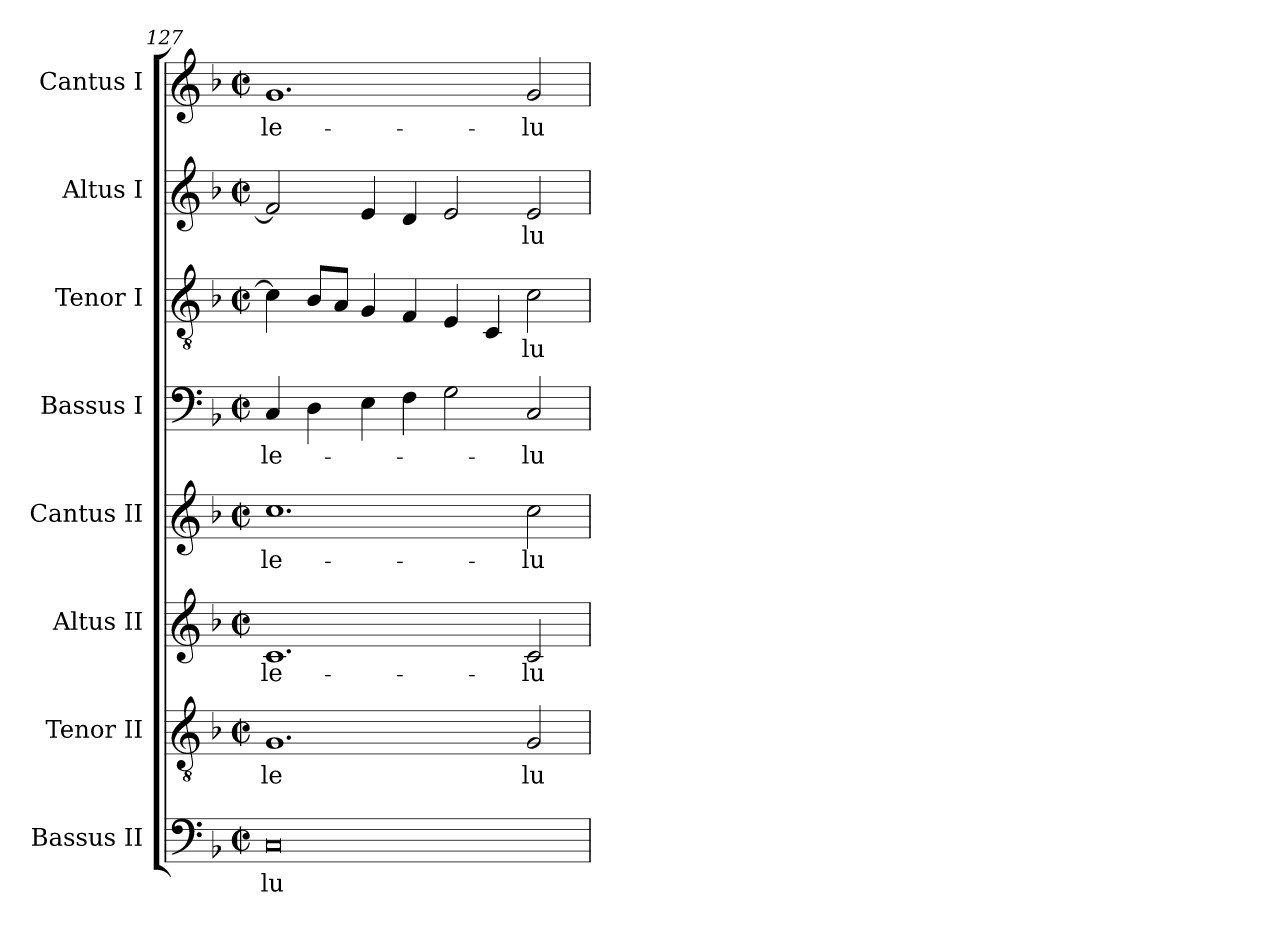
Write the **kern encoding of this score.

**kern	**text	**kern	**text	**kern	**text	**kern	**text	**kern	**text	**kern	**text	**kern	**text	**kern	**text
*part8	*part8	*part7	*part7	*part6	*part6	*part5	*part5	*part4	*part4	*part3	*part3	*part2	*part2	*part1	*part1
*staff8	*staff8	*staff7	*staff7	*staff6	*staff6	*staff5	*staff5	*staff4	*staff4	*staff3	*staff3	*staff2	*staff2	*staff1	*staff1
*I"Bassus II	*	*I"Tenor II	*	*I"Altus II	*	*I"Cantus II	*	*I"Bassus I	*	*I"Tenor I	*	*I"Altus I	*	*I"Cantus I	*
*clefF4	*	*clefGv2	*	*clefG2	*	*clefG2	*	*clefF4	*	*clefGv2	*	*clefG2	*	*clefG2	*
*k[b-]	*	*k[b-]	*	*k[b-]	*	*k[b-]	*	*k[b-]	*	*k[b-]	*	*k[b-]	*	*k[b-]	*
*F:	*	*F:	*	*F:	*	*F:	*	*F:	*	*F:	*	*F:	*	*F:	*
*M2/2	*	*M2/2	*	*M2/2	*	*M2/2	*	*M2/2	*	*M2/2	*	*M2/2	*	*M2/2	*
*met(c|)	*	*met(c|)	*	*met(c|)	*	*met(c|)	*	*met(c|)	*	*met(c|)	*	*met(c|)	*	*met(c|)	*
=127	=127	=127	=127	=127	=127	=127	=127	=127	=127	=127	=127	=127	=127	=127	=127
!	!LO:LY:b:cj	!	!LO:LY:b:cj	!	!LO:LY:b:cj	!	!LO:LY:b:cj	!	!LO:LY:b:cj	!	!	!	!	!	!LO:LY:b:cj
0C	-lu-	1.G	le	1.c	-le-	1.cc	-le-	4C/	-le-	4c\]	.	2f/]	.	1.g	-le-
.	.	.	.	.	.	.	.	4D\	.	8B-/L	.	.	.	.	.
.	.	.	.	.	.	.	.	.	.	8A/J	.	.	.	.	.
.	.	.	.	.	.	.	.	4E\	.	4G/	.	4e/	.	.	.
.	.	.	.	.	.	.	.	4F\	.	4F/	.	4d/	.	.	.
.	.	.	.	.	.	.	.	2G\	.	4E/	.	2e/	.	.	.
.	.	.	.	.	.	.	.	.	.	4C/	.	.	.	.	.
!	!	!	!LO:LY:b:cj	!	!LO:LY:b:cj	!	!LO:LY:b:cj	!	!LO:LY:b:cj	!	!LO:LY:b:cj	!	!LO:LY:b:cj	!	!LO:LY:b:cj
.	.	2G/	lu	2c/	-lu-	2cc\	-lu-	2C/	-lu-	2c\	-lu-	2e/	lu	2g/	-lu-
=	=	=	=	=	=	=	=	=	=	=	=	=	=	=	=
*-	*-	*-	*-	*-	*-	*-	*-	*-	*-	*-	*-	*-	*-	*-	*-
